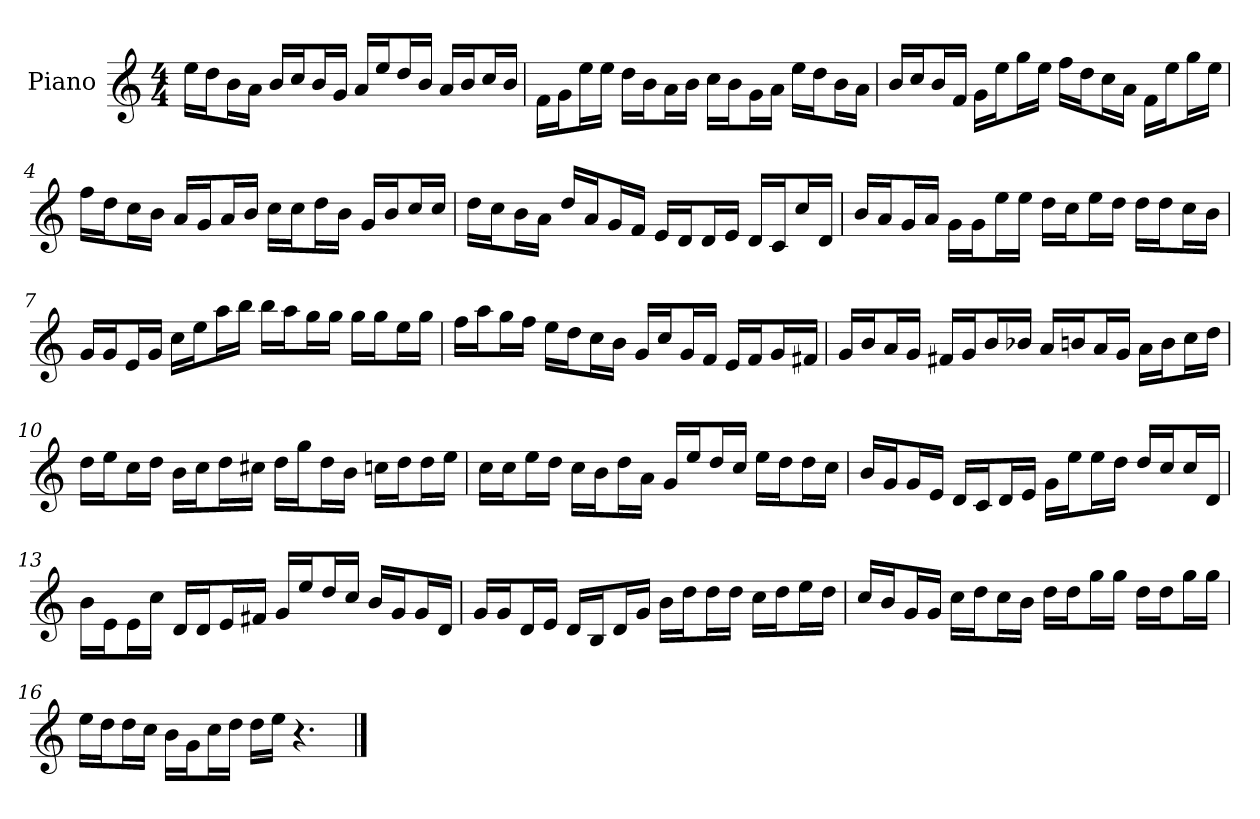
**kern
*part1
*staff1
*I"Piano
*I'Pno
*clefG2
*M4/4
=1
16ee\LL
16dd\J
16b\L
16a\JJ
16b/LL
16cc/J
16b/L
16g/JJ
16a/LL
16ee/J
16dd/L
16b/JJ
16a/LL
16b/J
16cc/L
16b/JJ
=2
16f\LL
16g\J
16ee\L
16ee\JJ
16dd\LL
16b\J
16a\L
16b\JJ
16cc\LL
16b\J
16g\L
16a\JJ
16ee\LL
16dd\J
16b\L
16a\JJ
=3
16b/LL
16cc/J
16b/L
16f/JJ
16g\LL
16ee\J
16gg\L
16ee\JJ
16ff\LL
16dd\J
16cc\L
16a\JJ
16f\LL
16ee\J
16gg\L
16ee\JJ
=4
16ff\LL
16dd\J
16cc\L
16b\JJ
16a/LL
16g/J
16a/L
16b/JJ
16cc\LL
16cc\J
16dd\L
16b\JJ
16g/LL
16b/J
16cc/L
16cc/JJ
=5
16dd\LL
16cc\J
16b\L
16a\JJ
16dd/LL
16a/J
16g/L
16f/JJ
16e/LL
16d/J
16d/L
16e/JJ
16d/LL
16c/J
16cc/L
16d/JJ
=6
16b/LL
16a/J
16g/L
16a/JJ
16g\LL
16g\J
16ee\L
16ee\JJ
16dd\LL
16cc\J
16ee\L
16dd\JJ
16dd\LL
16dd\J
16cc\L
16b\JJ
=7
16g/LL
16g/J
16e/L
16g/JJ
16cc\LL
16ee\J
16aa\L
16bb\JJ
16bb\LL
16aa\J
16gg\L
16gg\JJ
16gg\LL
16gg\J
16ee\L
16gg\JJ
=8
16ff\LL
16aa\J
16gg\L
16ff\JJ
16ee\LL
16dd\J
16cc\L
16b\JJ
16g/LL
16cc/J
16g/L
16f/JJ
16e/LL
16f/J
16g/L
16f#X/JJ
=9
16g/LL
16b/J
16a/L
16g/JJ
16f#X/LL
16g/J
16b/L
16b-X/JJ
16a/LL
16bn/J
16a/L
16g/JJ
16a\LL
16b\J
16cc\L
16dd\JJ
=10
16dd\LL
16ee\J
16cc\L
16dd\JJ
16b\LL
16cc\J
16dd\L
16cc#X\JJ
16dd\LL
16gg\J
16dd\L
16b\JJ
16ccn\LL
16dd\J
16dd\L
16ee\JJ
=11
16cc\LL
16cc\J
16ee\L
16dd\JJ
16cc\LL
16b\J
16dd\L
16a\JJ
16g/LL
16ee/J
16dd/L
16cc/JJ
16ee\LL
16dd\J
16dd\L
16cc\JJ
=12
16b/LL
16g/J
16g/L
16e/JJ
16d/LL
16c/J
16d/L
16e/JJ
16g\LL
16ee\J
16ee\L
16dd\JJ
16dd/LL
16cc/J
16cc/L
16d/JJ
=13
16b\LL
16e\J
16e\L
16cc\JJ
16d/LL
16d/J
16e/L
16f#X/JJ
16g/LL
16ee/J
16dd/L
16cc/JJ
16b/LL
16g/J
16g/L
16d/JJ
=14
16g/LL
16g/J
16d/L
16e/JJ
16d/LL
16B/J
16d/L
16g/JJ
16b\LL
16dd\J
16dd\L
16dd\JJ
16cc\LL
16dd\J
16ee\L
16dd\JJ
=15
16cc/LL
16b/J
16g/L
16g/JJ
16cc\LL
16dd\J
16cc\L
16b\JJ
16dd\LL
16dd\J
16gg\L
16gg\JJ
16dd\LL
16dd\J
16gg\L
16gg\JJ
=16
16ee\LL
16dd\J
16dd\L
16cc\JJ
16b\LL
16g\J
16cc\L
16dd\JJ
16dd\LL
16ee\JJ
4.r
==
*-
